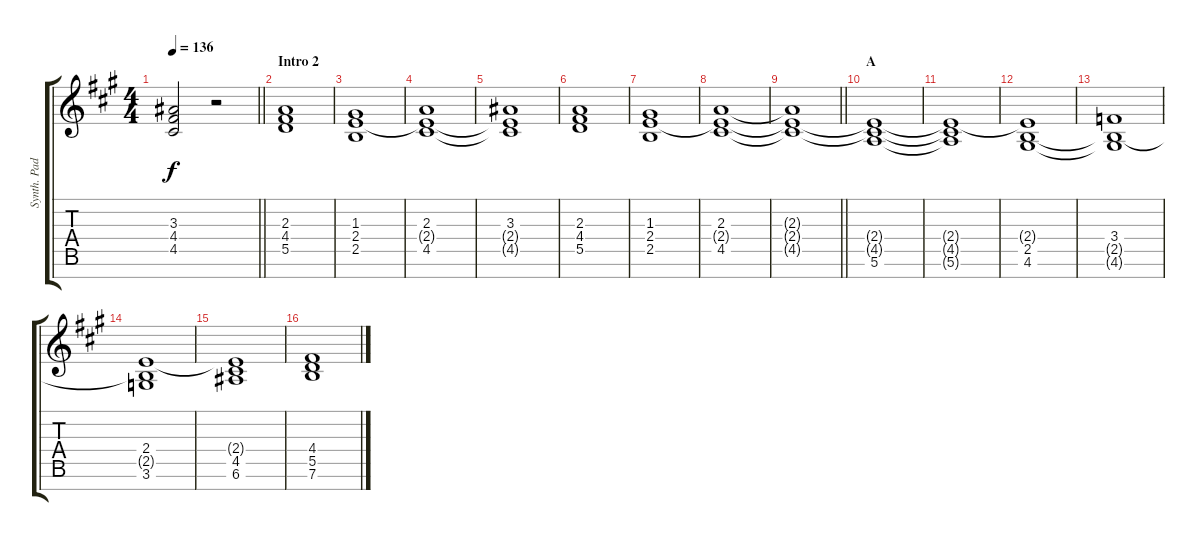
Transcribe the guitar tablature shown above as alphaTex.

\track ("Synth. Pad" "Synth. Pad") {instrument pad2warm}
\staff {score tabs}
\tuning (E5 B4 G4 D4 A3 E3 B2) {hide}
\ts (4 4)
\tempo 136
\clef g2
\barLineRight lightlight
\ks a
(3.3 4.4 4.5{t}).2{dy f} r.2 |
\section ("" "Intro 2")
(2.3 4.4 5.5).1 |
(1.3 2.4 2.5).1 |
(2.3 2.4{t} 4.5).1 |
(3.3 2.4{t} 4.5{t}).1 |
(2.3 4.4 5.5).1 |
(1.3 2.4 2.5).1 |
(2.3 2.4{t} 4.5).1 |
\barLineRight lightlight
(2.3{t} 2.4{t} 4.5{t}).1 |
\section ("" "A")
(2.4{t} 4.5{t} 5.6).1 |
(2.4{t} 4.5{t} 5.6{t}).1 |
(2.4{t} 2.5 4.6).1 |
(3.4 2.5{t} 4.6{t}).1 |
(2.4 2.5{t} 3.6).1 |
(2.4{t} 4.5 6.6).1 |
(4.4 5.5 7.6).1
